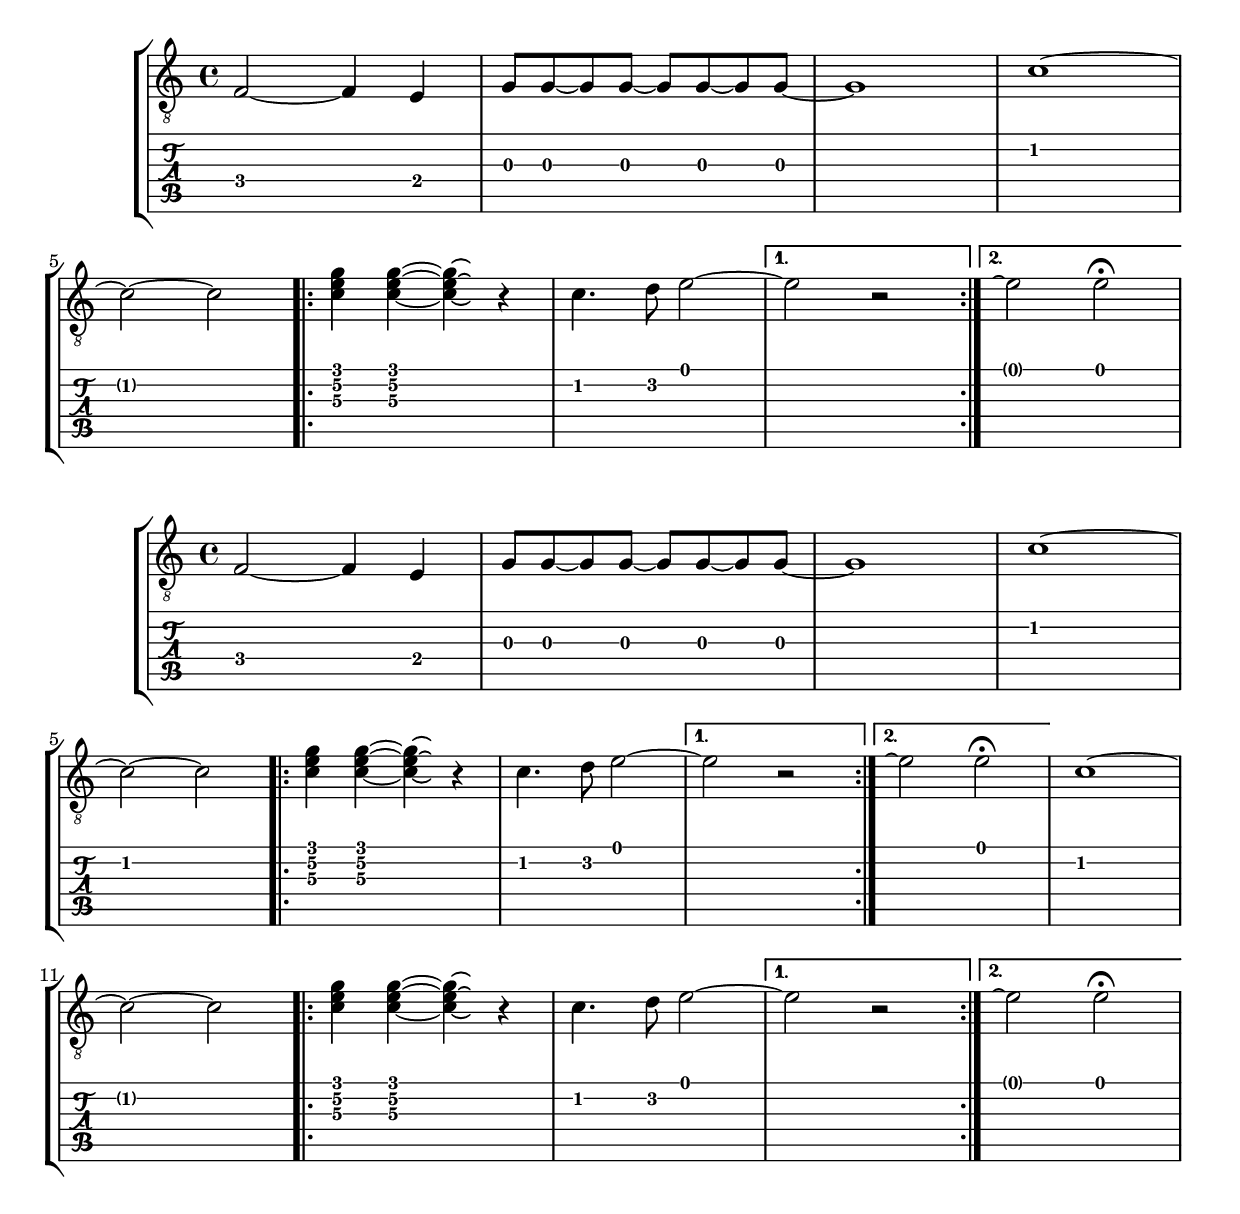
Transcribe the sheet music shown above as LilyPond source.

\version "2.17.30"

\header{ texidoc = "In tablature, notes that are tied to are invisible
                     except after a line break or within a second volta;
                    here, the fret number is displayed in parentheses.

                    As an option, the notes that are tied to may become
                    invisible completely, even after line breaks."
        }

firstpart = \relative c {
  f2 ~ f4  e
  g8 g ~ g g ~ g g~ g g ~
  g1
}

secondpart = \relative c' {
  c1 ~ \break c2 ~ c
}

thirdpart = \relative c' {
    \repeat volta 2 {
    < c\3 e\2 g\1 >4 < c\3 e\2 g\1 > ~ < c\3 e\2 g\1 >\laissezVibrer r
    c4. d8 e2 ~
   }
   \alternative { { e2 r } { e2\repeatTie e2^\fermata } }
 }

\context StaffGroup <<
  \context Staff {
     \clef "G_8"
    \hide Voice.StringNumber % remove circled string numbers
    \firstpart
    \secondpart
    \thirdpart
  }
  \context TabStaff {
    \firstpart
    \secondpart
    \thirdpart
  }
>>

\context StaffGroup <<
  \context Staff {
    \clef "G_8"
    \hide Voice.StringNumber % remove circled string numbers
    \firstpart
    \secondpart
    \thirdpart
    \secondpart
    \thirdpart
  }
  \context TabStaff {
    \hideSplitTiedTabNotes
    \firstpart
    \secondpart
    \thirdpart
    \showSplitTiedTabNotes
    \secondpart
    \thirdpart
  }
>>
